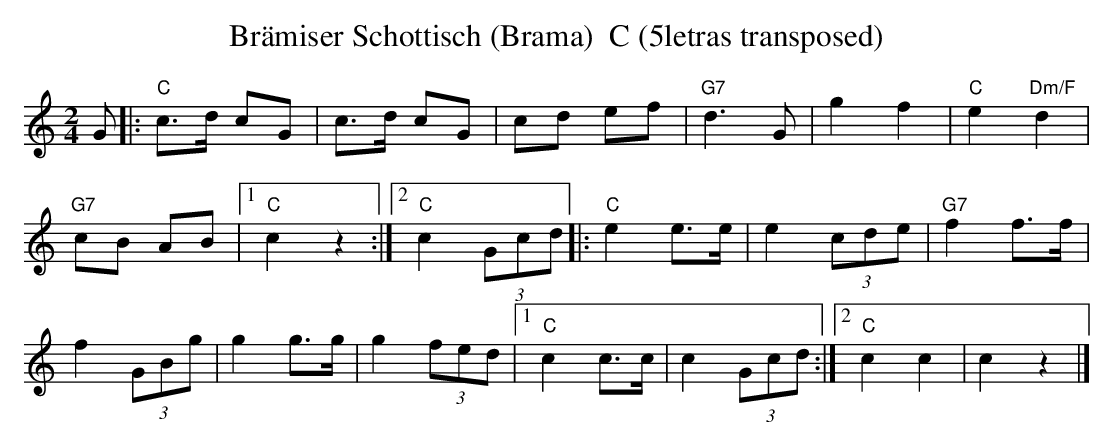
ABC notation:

X:1
T:Br\"amiser Schottisch (Brama)  C (5letras transposed)
M:2/4
L:1/8
K:C transpose=3 %%MIDI gchordon
G|: "C"c>d cG | c>d cG | cd ef | "G7"d3G | g2f2 | "C"e2"Dm/F"d2 |
"G7"cB AB |1 "C"c2z2 :|2 "C"c2 (3Gcd |: "C"e2 e>e | e2 (3cde | "G7"f2 f>f |
f2 (3GBg | g2g>g | g2 (3fed |1 "C"c2c>c | c2 (3Gcd :|2 "C"c2c2 | c2z2 |]
